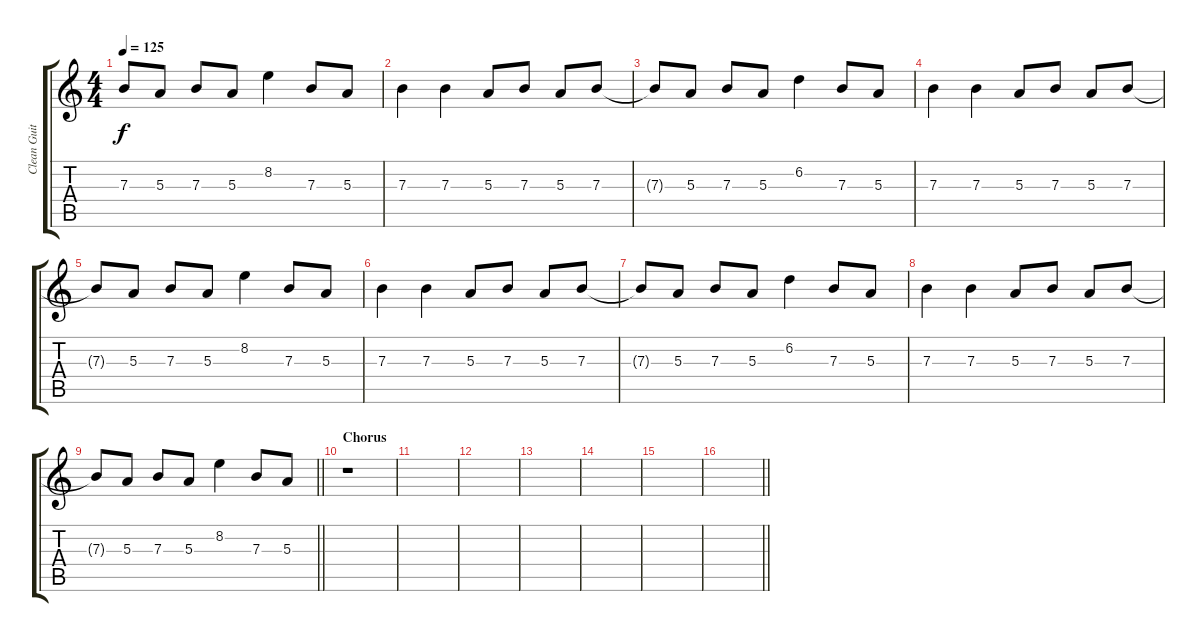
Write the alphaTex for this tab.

\track ("Clean Guitar" "Clean Guit") {instrument electricguitarjazz}
\staff {score tabs}
\tuning (Db4 Ab3 E3 B2 Gb2 B1) {hide}
\ts (4 4)
\tempo 125
\clef g2
\ks c
7.3{t}.8{dy f} 5.3.8 7.3.8 5.3.8 8.2.4 7.3.8 5.3.8 |
7.3.4 7.3.4 5.3.8 7.3.8 5.3.8 7.3.8 |
7.3{t}.8 5.3.8 7.3.8 5.3.8 6.2.4 7.3.8 5.3.8 |
7.3.4 7.3.4 5.3.8 7.3.8 5.3.8 7.3.8 |
7.3{t}.8 5.3.8 7.3.8 5.3.8 8.2.4 7.3.8 5.3.8 |
7.3.4 7.3.4 5.3.8 7.3.8 5.3.8 7.3.8 |
7.3{t}.8 5.3.8 7.3.8 5.3.8 6.2.4 7.3.8 5.3.8 |
7.3.4 7.3.4 5.3.8 7.3.8 5.3.8 7.3.8 |
\barLineRight lightlight
7.3{t}.8 5.3.8 7.3.8 5.3.8 8.2.4 7.3.8 5.3.8 |
\section ("" "Chorus")
r.1 |
|
|
|
|
|
\barLineRight lightlight
